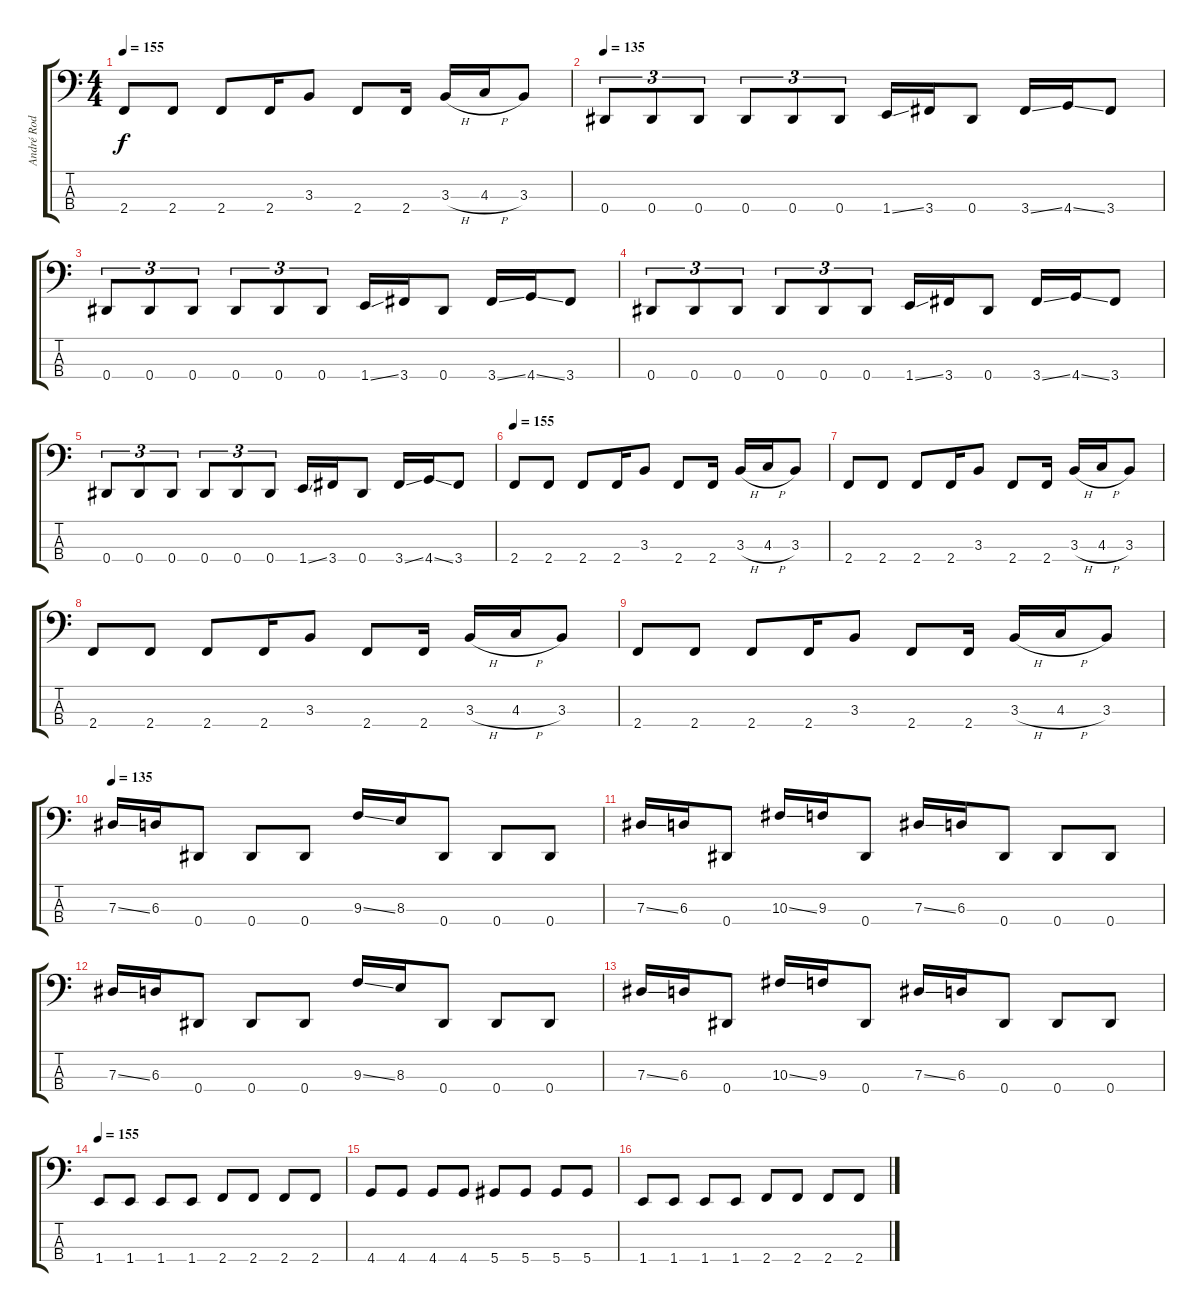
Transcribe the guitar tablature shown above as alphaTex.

\track ("André Rod" "André Rod") {instrument electricbassfinger}
\staff {score tabs}
\tuning (Gb2 Db2 Ab1 Eb1) {hide}
\ts (4 4)
\tempo 155
\clef f4
\ks c
2.4.8{dy f} 2.4.8 2.4.8 2.4.16 3.3.8 2.4.8 2.4.16 3.3{h}.16 4.3{h}.16 3.3.8 |
\tempo 135
0.4.8{tu (3 2)} 0.4.8{tu (3 2)} 0.4.8{tu (3 2)} 0.4.8{tu (3 2)} 0.4.8{tu (3 2)} 0.4.8{tu (3 2)} 1.4{ss}.16 3.4.16 0.4.8 3.4{ss}.16 4.4{ss}.16 3.4.8 |
0.4.8{tu (3 2)} 0.4.8{tu (3 2)} 0.4.8{tu (3 2)} 0.4.8{tu (3 2)} 0.4.8{tu (3 2)} 0.4.8{tu (3 2)} 1.4{ss}.16 3.4.16 0.4.8 3.4{ss}.16 4.4{ss}.16 3.4.8 |
0.4.8{tu (3 2)} 0.4.8{tu (3 2)} 0.4.8{tu (3 2)} 0.4.8{tu (3 2)} 0.4.8{tu (3 2)} 0.4.8{tu (3 2)} 1.4{ss}.16 3.4.16 0.4.8 3.4{ss}.16 4.4{ss}.16 3.4.8 |
0.4.8{tu (3 2)} 0.4.8{tu (3 2)} 0.4.8{tu (3 2)} 0.4.8{tu (3 2)} 0.4.8{tu (3 2)} 0.4.8{tu (3 2)} 1.4{ss}.16 3.4.16 0.4.8 3.4{ss}.16 4.4{ss}.16 3.4.8 |
\tempo 155
2.4.8 2.4.8 2.4.8 2.4.16 3.3.8 2.4.8 2.4.16 3.3{h}.16 4.3{h}.16 3.3.8 |
2.4.8 2.4.8 2.4.8 2.4.16 3.3.8 2.4.8 2.4.16 3.3{h}.16 4.3{h}.16 3.3.8 |
2.4.8 2.4.8 2.4.8 2.4.16 3.3.8 2.4.8 2.4.16 3.3{h}.16 4.3{h}.16 3.3.8 |
2.4.8 2.4.8 2.4.8 2.4.16 3.3.8 2.4.8 2.4.16 3.3{h}.16 4.3{h}.16 3.3.8 |
\tempo 135
7.3{ss}.16 6.3.16 0.4.8 0.4.8 0.4.8 9.3{ss}.16 8.3.16 0.4.8 0.4.8 0.4.8 |
7.3{ss}.16 6.3.16 0.4.8 10.3{ss}.16 9.3.16 0.4.8 7.3{ss}.16 6.3.16 0.4.8 0.4.8 0.4.8 |
7.3{ss}.16 6.3.16 0.4.8 0.4.8 0.4.8 9.3{ss}.16 8.3.16 0.4.8 0.4.8 0.4.8 |
7.3{ss}.16 6.3.16 0.4.8 10.3{ss}.16 9.3.16 0.4.8 7.3{ss}.16 6.3.16 0.4.8 0.4.8 0.4.8 |
\tempo 155
1.4.8 1.4.8 1.4.8 1.4.8 2.4.8 2.4.8 2.4.8 2.4.8 |
4.4.8 4.4.8 4.4.8 4.4.8 5.4.8 5.4.8 5.4.8 5.4.8 |
1.4.8 1.4.8 1.4.8 1.4.8 2.4.8 2.4.8 2.4.8 2.4.8
